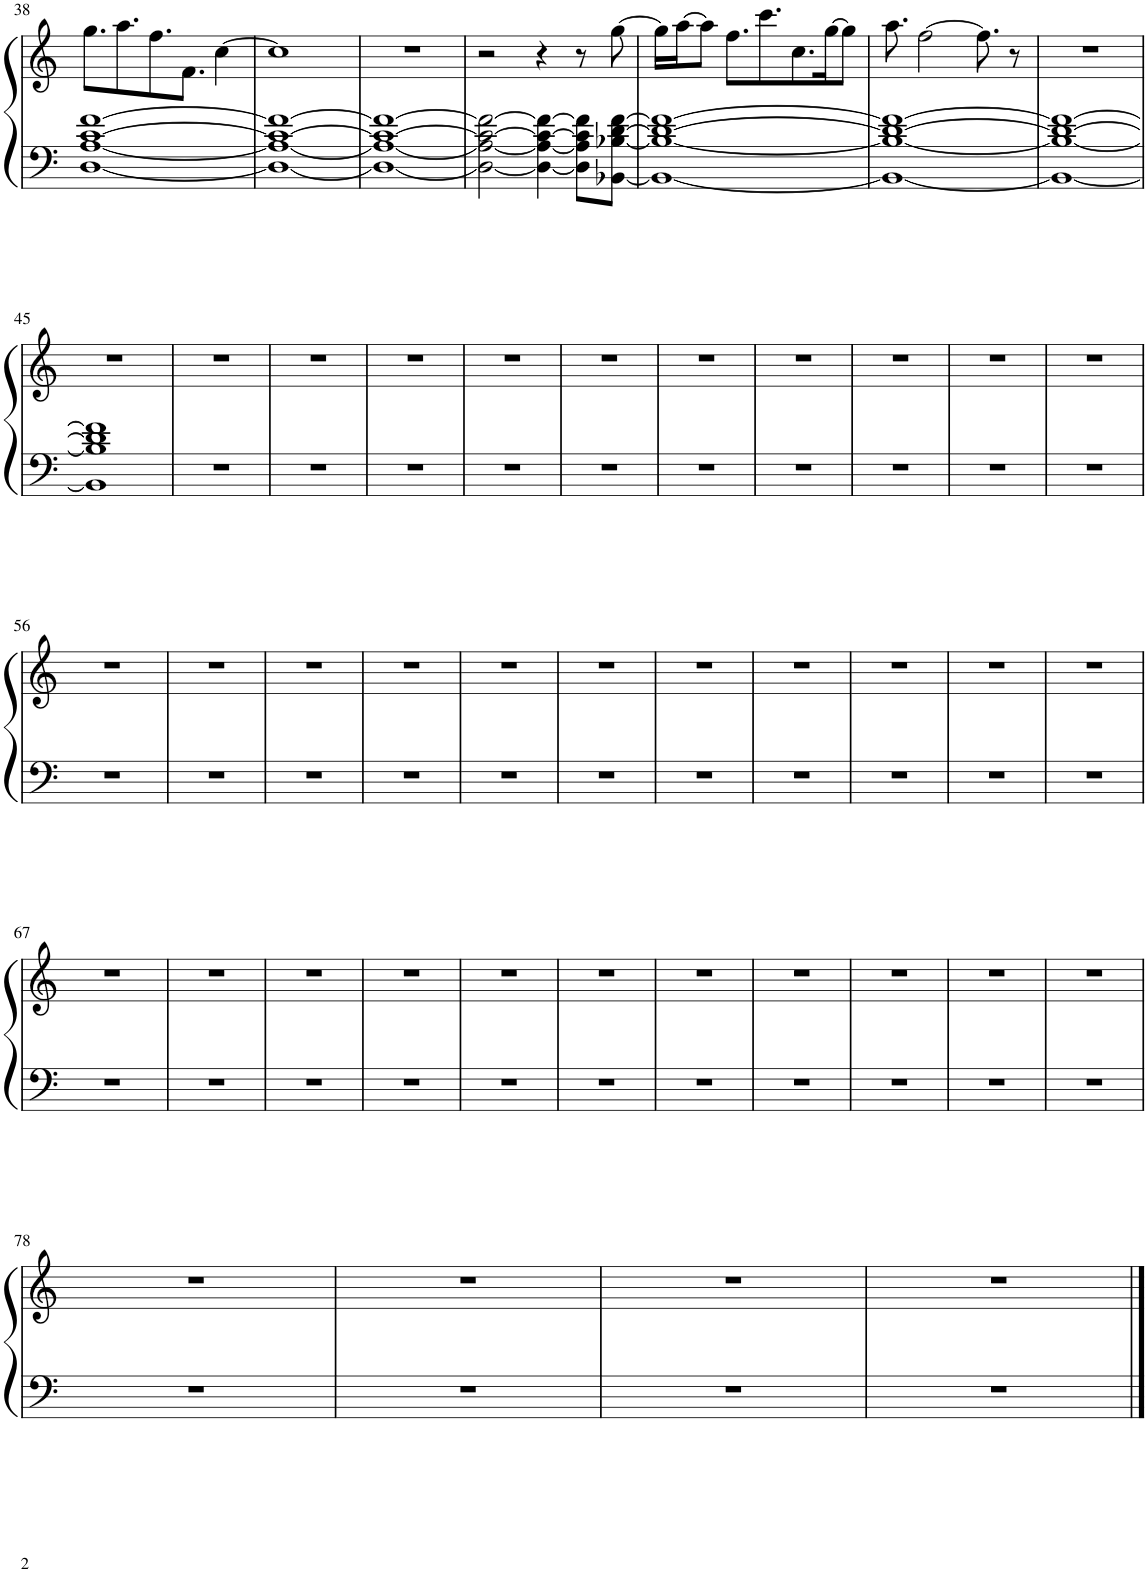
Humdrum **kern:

**kern	**kern
*part1	*part1
*staff2	*staff1
*I"Akordeón	*
!!LO:PB:g=z
*clefF4	*clefG2
*k[]	*k[]
*M4/4	*M4/4
=38	=38
[1D [1A [1c [1f	8.gg\L
.	8.aa\
.	8.ff\
.	8.f\J
.	[4cc\
=39	=39
1D_ 1A_ 1c_ 1f_	1cc]
=40	=40
1D_ 1A_ 1c_ 1f_	1r
=41	=41
2D\_ 2A\_ 2c\_ 2f\_	2r
4D\_ 4A\_ 4c\_ 4f\_	4r
8D\] 8A\] 8c\] 8f\]L	8r
[8BB-X\ [8B-X\ [8d\ [8f\J	[8gg\
=42	=42
1BB-_ 1B-_ 1d_ 1f_	16gg\LL]
.	[16aa\J
.	8aa\J]
.	8.ff\L
.	8.ccc\
.	8.cc\
.	[16gg\K
.	8gg\J]
=43	=43
1BB-_ 1B-_ 1d_ 1f_	8.aa\
.	[2ff\
.	8.ff\]
.	8r
=44	=44
1BB-_ 1B-_ 1d_ 1f_	1r
!!LO:LB:g=z
=45	=45
1BB-] 1B-] 1d] 1f]	1r
=46	=46
1r	1r
=47	=47
1r	1r
=48	=48
1r	1r
=49	=49
1r	1r
=50	=50
1r	1r
=51	=51
1r	1r
=52	=52
1r	1r
=53	=53
1r	1r
=54	=54
1r	1r
=55	=55
1r	1r
!!LO:LB:g=z
=56	=56
1r	1r
=57	=57
1r	1r
=58	=58
1r	1r
=59	=59
1r	1r
=60	=60
1r	1r
=61	=61
1r	1r
=62	=62
1r	1r
=63	=63
1r	1r
=64	=64
1r	1r
=65	=65
1r	1r
=66	=66
1r	1r
!!LO:LB:g=z
=67	=67
1r	1r
=68	=68
1r	1r
=69	=69
1r	1r
=70	=70
1r	1r
=71	=71
1r	1r
=72	=72
1r	1r
=73	=73
1r	1r
=74	=74
1r	1r
=75	=75
1r	1r
=76	=76
1r	1r
=77	=77
1r	1r
!!LO:LB:g=z
=78	=78
1r	1r
=79	=79
1r	1r
=80	=80
1r	1r
=81	=81
1r	1r
==	==
*-	*-
